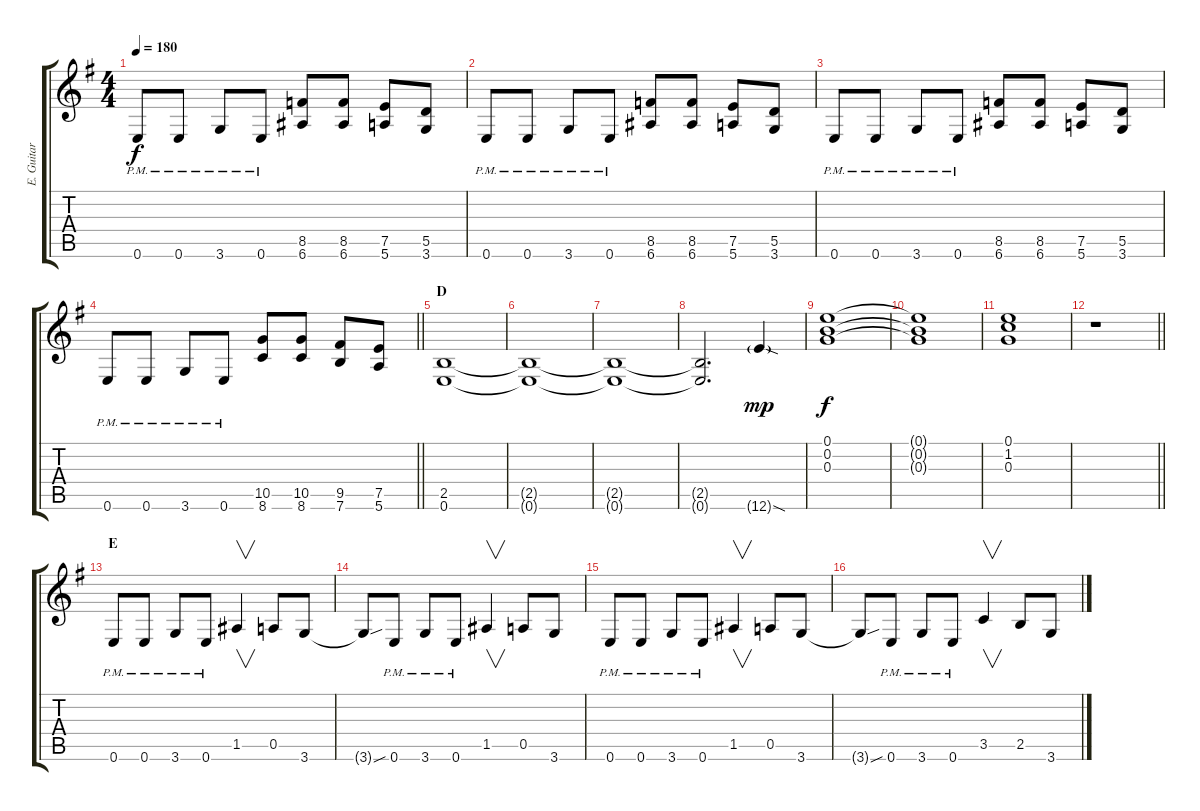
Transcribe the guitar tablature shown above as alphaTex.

\track ("E. Guitar I" "E. Guitar ") {instrument overdrivenguitar}
\staff {score tabs}
\tuning (E4 B3 G3 D3 A2 E2) {hide}
\ts (4 4)
\tempo 180
\clef g2
\ks g
0.6{pm}.8{dy f} 0.6{pm}.8 3.6{pm}.8 0.6{pm}.8 (8.5 6.6).8 (8.5 6.6).8 (7.5 5.6).8 (5.5 3.6).8 |
0.6{pm}.8 0.6{pm}.8 3.6{pm}.8 0.6{pm}.8 (8.5 6.6).8 (8.5 6.6).8 (7.5 5.6).8 (5.5 3.6).8 |
0.6{pm}.8 0.6{pm}.8 3.6{pm}.8 0.6{pm}.8 (8.5 6.6).8 (8.5 6.6).8 (7.5 5.6).8 (5.5 3.6).8 |
\barLineRight lightlight
0.6{pm}.8 0.6{pm}.8 3.6{pm}.8 0.6{pm}.8 (10.5 8.6).8 (10.5 8.6).8 (9.5 7.6).8 (7.5 5.6).8 |
\section ("" "D")
(2.5 0.6).1 |
(2.5{t} 0.6{t}).1 |
(2.5{t} 0.6{t}).1 |
(2.5{t} 0.6{t}).2{d} 12.6{sod g}.4{dy mp} |
(0.1 0.2 0.3).1{dy f} |
(0.1{t} 0.2{t} 0.3{t}).1 |
(0.1 1.2 0.3).1 |
\barLineRight lightlight
r.1 |
\section ("" "E")
0.6{pm}.8 0.6{pm}.8 3.6{pm}.8 0.6{pm}.8 1.5.4{v} 0.5.8 3.6.8 |
3.6{sou t}.8 0.6{pm}.8 3.6{pm}.8 0.6{pm}.8 1.5.4{v} 0.5.8 3.6.8 |
0.6{pm}.8 0.6{pm}.8 3.6{pm}.8 0.6{pm}.8 1.5.4{v} 0.5.8 3.6.8 |
3.6{sou t}.8 0.6{pm}.8 3.6{pm}.8 0.6{pm}.8 3.5.4{v} 2.5.8 3.6.8
